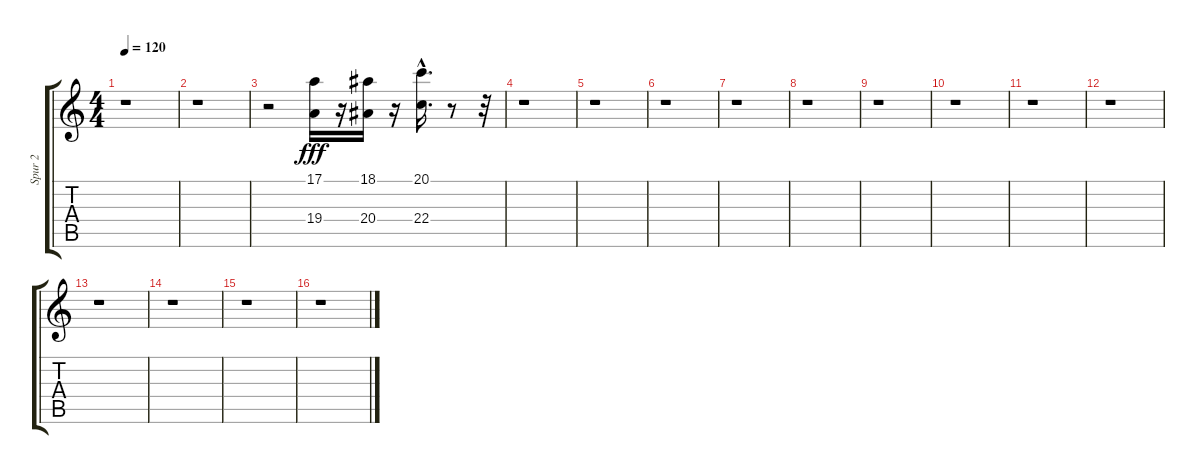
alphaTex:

\track ("Spur 2" "Spur 2") {instrument synthbrass1}
\staff {score tabs}
\tuning (E4 B3 G3 D3 A2 E2) {hide}
\ts (4 4)
\tempo 120
\clef g2
\ks c
r.1{dy fff} |
r.1 |
r.2 (17.1 19.4).16{instrument synthbrass1} r.16 (18.1 20.4).16 r.16 (20.1{hac} 22.4{hac}).16{d} r.8 r.32 |
r.1 |
r.1 |
r.1 |
r.1 |
r.1 |
r.1 |
r.1 |
r.1 |
r.1 |
r.1 |
r.1 |
r.1 |
r.1
